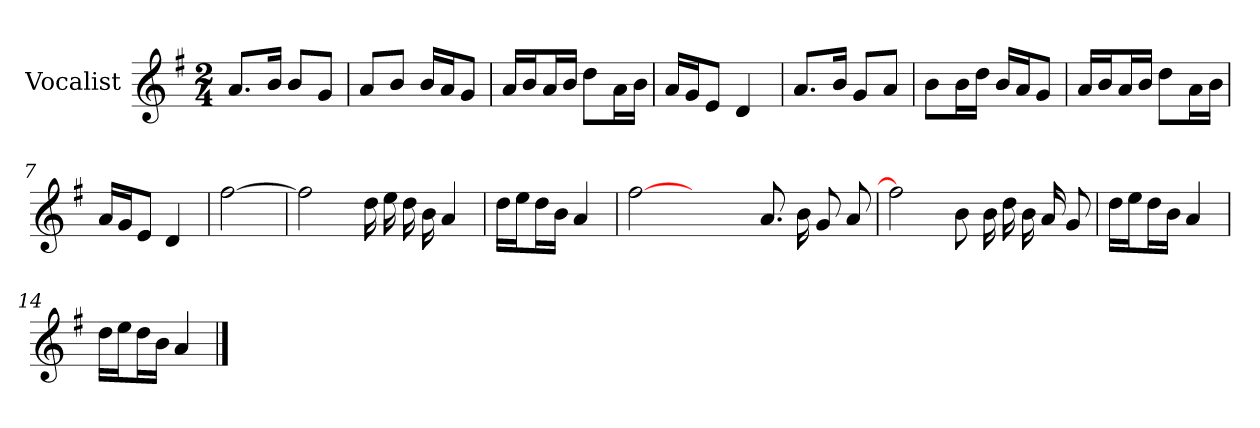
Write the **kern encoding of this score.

**kern
*part1
*staff1
*I"Vocalist
*k[f#]
*G:
*M2/4
=
8.aL
16bJk
8bL
8gJ
=1
8aL
8bJ
16bLL
16aJ
8gJ
=2
16aLL
16bJ
16aL
16bJJ
8ddL
16aL
16bJJ
=3
16aLL
16gJ
8eJ
4d
=4
8.aL
16bJk
8gL
8aJ
=5
8bL
16bL
16ddJJ
16bLL
16aJ
8gJ
=6
16aLL
16bJ
16aL
16bJJ
8ddL
16aL
16bJJ
=7
16aLL
16gJ
8eJ
4d
=8
[2ff#
=9
2ff#]
16dd
16ee
16dd
16b
4a
=10
16ddLL
16eeJ
16ddL
16bJJ
4a
=11
[2ff#
2ryy
8.a
16b
8g
8a
=12
2ff#]
8b
16b
16dd
16b
16a
8g
=13
16ddLL
16eeJ
16ddL
16bJJ
4a
=14
16ddLL
16eeJ
16ddL
16bJJ
4a
==
*-
